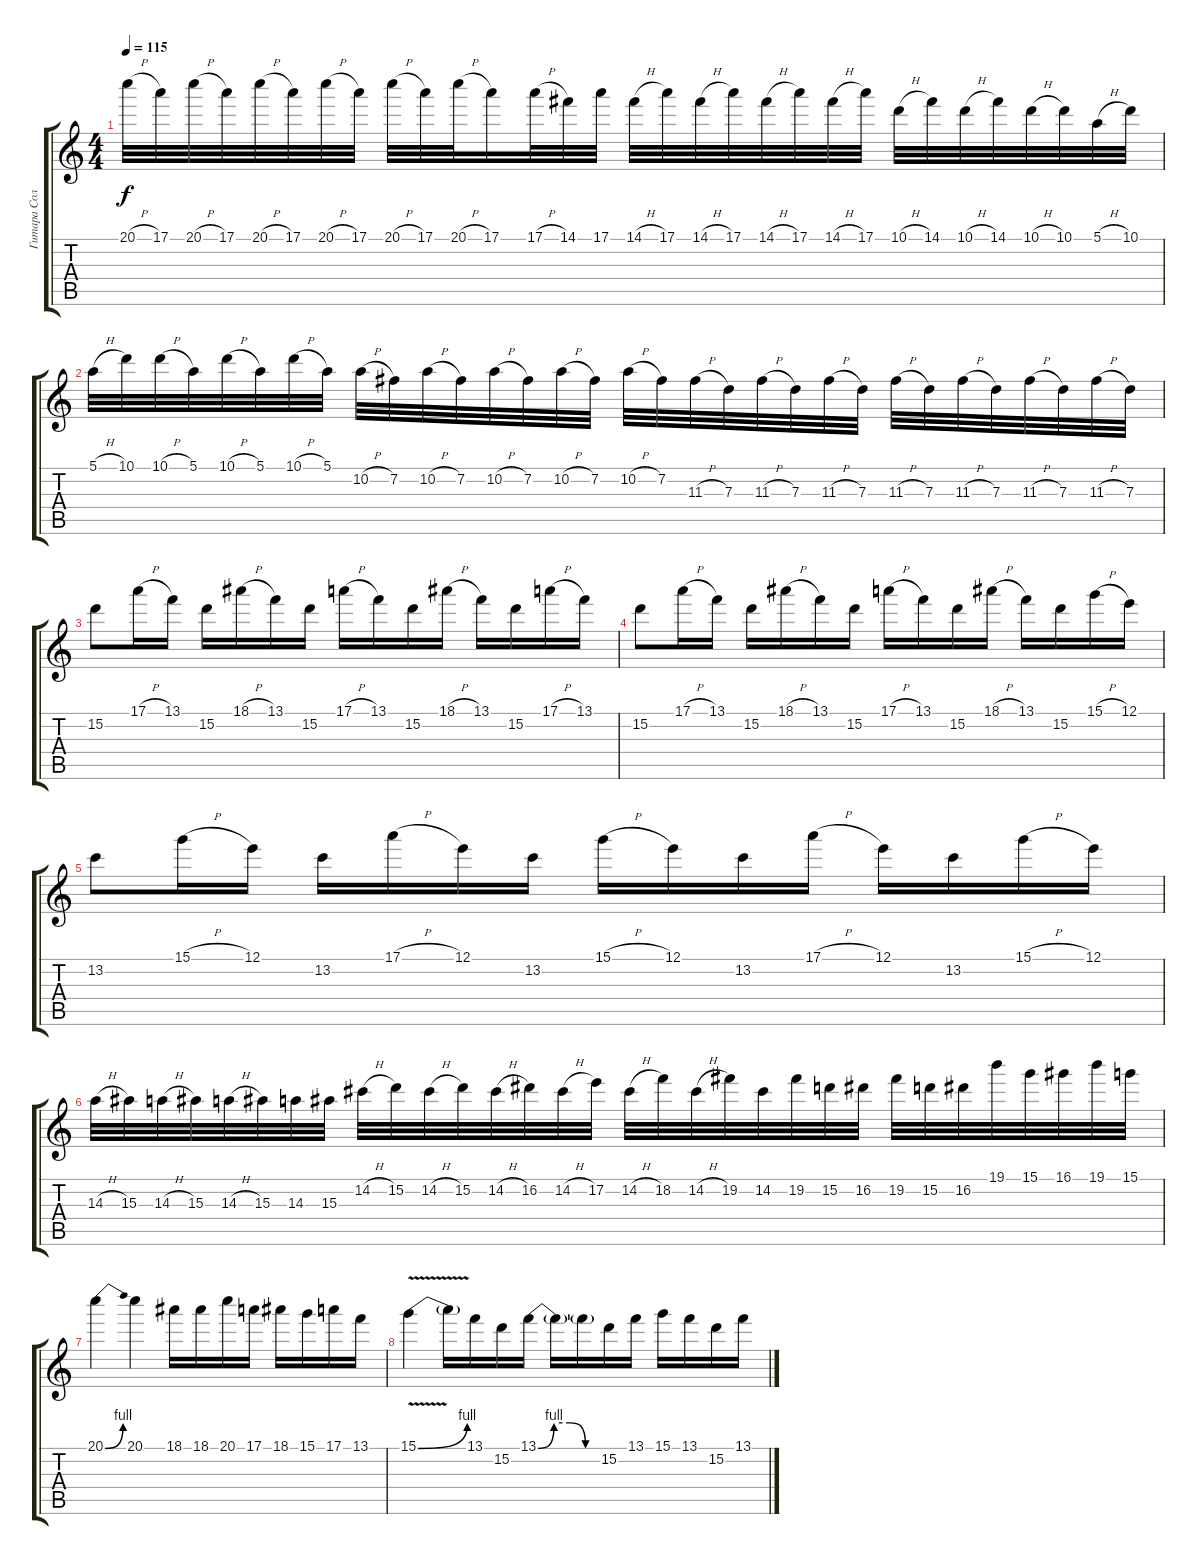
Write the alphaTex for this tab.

\track ("Гитара Соло 1" "Гитара Сол") {instrument distortionguitar}
\staff {score tabs}
\tuning (E4 B3 G3 D3 A2 E2) {hide}
\ts (4 4)
\tempo 115
\clef g2
\ks c
20.1{h}.32{dy f} 17.1.32 20.1{h}.32 17.1.32 20.1{h}.32 17.1.32 20.1{h}.32 17.1.32 20.1{h}.32 17.1.32 20.1{h}.32 17.1.16 17.1{h}.32 14.1.32 17.1.32 14.1{h}.32 17.1.32 14.1{h}.32 17.1.32 14.1{h}.32 17.1.32 14.1{h}.32 17.1.32 10.1{h}.32 14.1.32 10.1{h}.32 14.1.32 10.1{h}.32 10.1.32 5.1{h}.32 10.1.32 |
5.1{h}.32 10.1.32 10.1{h}.32 5.1.32 10.1{h}.32 5.1.32 10.1{h}.32 5.1.32 10.2{h}.32 7.2.32 10.2{h}.32 7.2.32 10.2{h}.32 7.2.32 10.2{h}.32 7.2.32 10.2{h}.32 7.2.32 11.3{h}.32 7.3.32 11.3{h}.32 7.3.32 11.3{h}.32 7.3.32 11.3{h}.32 7.3.32 11.3{h}.32 7.3.32 11.3{h}.32 7.3.32 11.3{h}.32 7.3.32 |
15.2.8 17.1{h}.16 13.1.16 15.2.16 18.1{h}.16 13.1.16 15.2.16 17.1{h}.16 13.1.16 15.2.16 18.1{h}.16 13.1.16 15.2.16 17.1{h}.16 13.1.16 |
15.2.8 17.1{h}.16 13.1.16 15.2.16 18.1{h}.16 13.1.16 15.2.16 17.1{h}.16 13.1.16 15.2.16 18.1{h}.16 13.1.16 15.2.16 15.1{h}.16 12.1.16 |
13.2.8 15.1{h}.16 12.1.16 13.2.16 17.1{h}.16 12.1.16 13.2.16 15.1{h}.16 12.1.16 13.2.16 17.1{h}.16 12.1.16 13.2.16 15.1{h}.16 12.1.16 |
14.3{h}.32 15.3.32 14.3{h}.32 15.3.32 14.3{h}.32 15.3.32 14.3.32 15.3.32 14.2{h}.32 15.2.32 14.2{h}.32 15.2.32 14.2{h}.32 16.2.32 14.2{h}.32 17.2.32 14.2{h}.32 18.2.32 14.2{h}.32 19.2.32 14.2.32 19.2.32 15.2.32 16.2.32 19.2.32 15.2.32 16.2.32 19.1.32 15.1.32 16.1.32 19.1.32 15.1.32 |
20.1{be (bend 0 0 60 4)}.4 20.1.4 18.1.16 18.1.16 20.1.16 17.1.16 18.1.16 15.1.16 17.1.16 13.1.16 |
15.1{be (bend 0 0 60 4) v}.4 15.1{t}.16 13.1.16 15.2.16 13.1{be (custom 0 0 15 4 30 4 45 0 60 0)}.16 13.1{t}.16 13.1{t}.16 15.2.16 13.1.16 15.1.16 13.1.16 15.2.16 13.1.16
